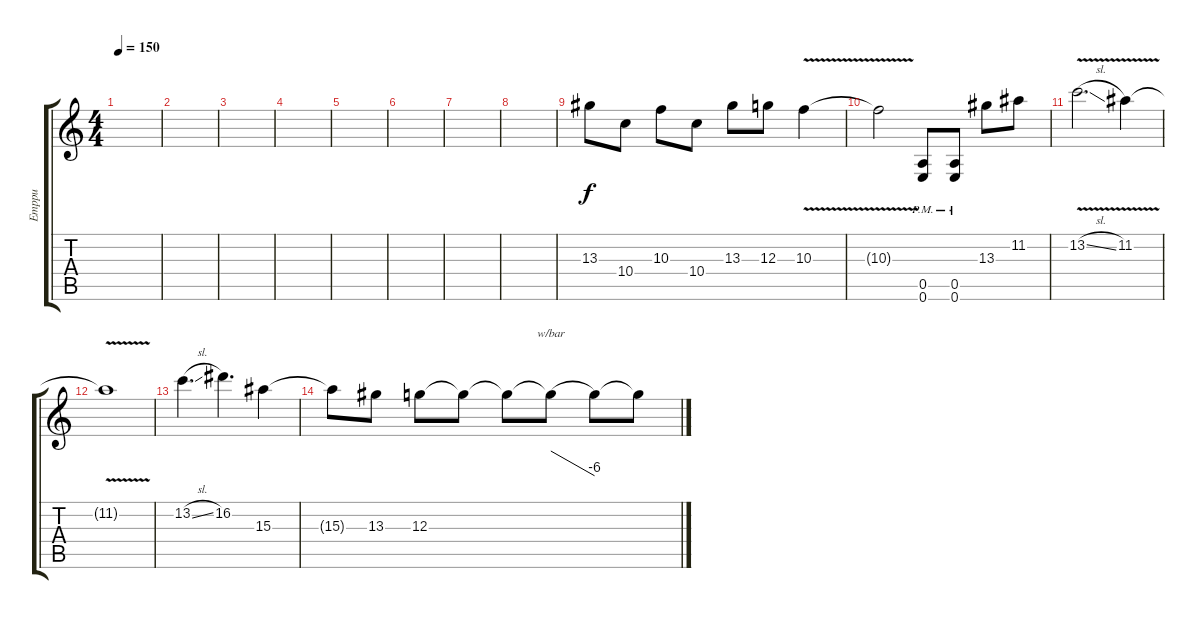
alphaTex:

\track ("Emppu" "Emppu") {instrument distortionguitar}
\staff {score tabs}
\tuning (E4 B3 G3 D3 A2 E2) {hide}
\ts (4 4)
\tempo 150
\clef g2
\ks c
|
|
|
|
|
|
|
|
13.3.8 10.4.8 10.3.8 10.4.8 13.3.8 12.3.8 10.3{v}.4 |
10.3{t}.2 (0.5{pm} 0.6{pm}).8 (0.5{pm} 0.6{pm}).8 13.3.8 11.2.8 |
13.2{v sl}.2{d} 11.2{v}.4 |
11.2{t}.1 |
13.2{sl}.4{d} 16.2.4{d} 15.3.4 |
15.3{t}.8 13.3.8 12.3.8 12.3{t}.8 12.3{t}.8 12.3{t}.8{tbe (dive default 0 0 60 -24)} 12.3{t}.8 12.3{t}.8
